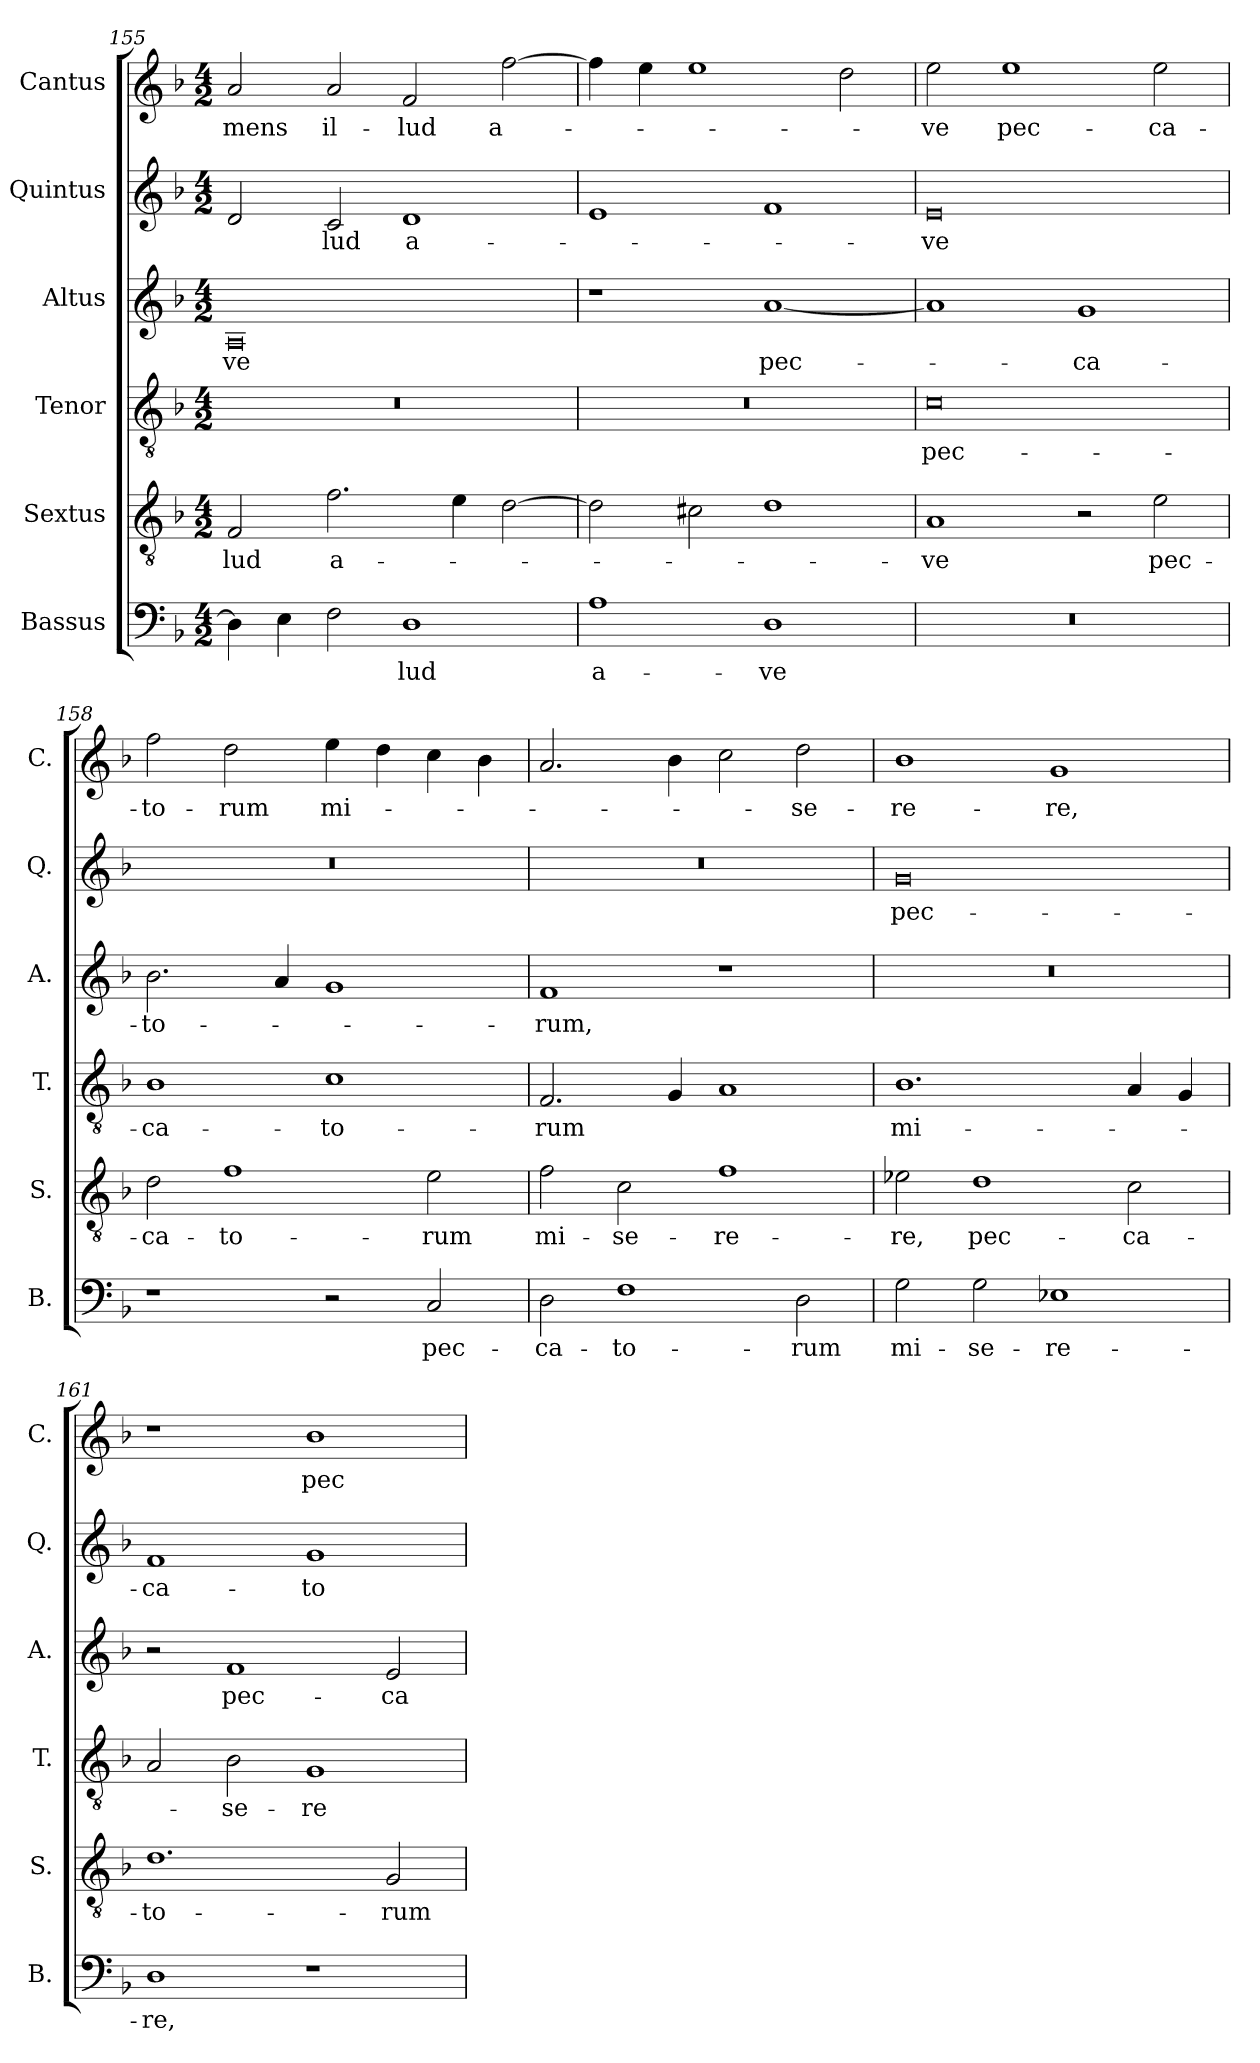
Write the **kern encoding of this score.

**kern	**text	**kern	**text	**kern	**text	**kern	**text	**kern	**text	**kern	**text
*part6	*part6	*part5	*part5	*part4	*part4	*part3	*part3	*part2	*part2	*part1	*part1
*staff6	*staff6	*staff5	*staff5	*staff4	*staff4	*staff3	*staff3	*staff2	*staff2	*staff1	*staff1
*I"Bassus	*	*I"Sextus	*	*I"Tenor	*	*I"Altus	*	*I"Quintus	*	*I"Cantus	*
*I'B.	*	*I'S.	*	*I'T.	*	*I'A.	*	*I'Q.	*	*I'C.	*
*clefF4	*	*clefGv2	*	*clefGv2	*	*clefG2	*	*clefG2	*	*clefG2	*
*k[b-]	*	*k[b-]	*	*k[b-]	*	*k[b-]	*	*k[b-]	*	*k[b-]	*
*M4/2	*	*M4/2	*	*M4/2	*	*M4/2	*	*M4/2	*	*M4/2	*
=155	=155	=155	=155	=155	=155	=155	=155	=155	=155	=155	=155
!	!	!	!LO:LY:b	!	!	!	!LO:LY:b	!	!	!	!LO:LY:b
4D\]	.	2F/	-lud	0r	.	0A	-ve	2d/	.	2a/	-mens
4E\	.	.	.	.	.	.	.	.	.	.	.
!	!	!	!LO:LY:b	!	!	!	!	!	!LO:LY:b	!	!LO:LY:b
2F\	.	2.f\	a-	.	.	.	.	2c/	-lud	2a/	il-
!	!LO:LY:b	!	!	!	!	!	!	!	!LO:LY:b	!	!LO:LY:b
1D	-lud	.	.	.	.	.	.	1d	a-	2f/	-lud
.	.	4e\	.	.	.	.	.	.	.	.	.
!	!	!	!	!	!	!	!	!	!	!	!LO:LY:b
.	.	[2d\	.	.	.	.	.	.	.	[2ff\	a-
=156	=156	=156	=156	=156	=156	=156	=156	=156	=156	=156	=156
!	!LO:LY:b	!	!	!	!	!	!	!	!	!	!
1A	a-	2d\]	.	0r	.	1r	.	1e	.	4ff\]	.
.	.	.	.	.	.	.	.	.	.	4ee\	.
.	.	2c#X\	.	.	.	.	.	.	.	1ee	.
!	!LO:LY:b	!	!	!	!	!	!LO:LY:b	!	!	!	!
1D	-ve	1d	.	.	.	[1a	pec-	1f	.	.	.
.	.	.	.	.	.	.	.	.	.	2dd\	.
=157	=157	=157	=157	=157	=157	=157	=157	=157	=157	=157	=157
!	!	!	!LO:LY:b	!	!LO:LY:b	!	!	!	!LO:LY:b	!	!LO:LY:b
0r	.	1A	-ve	0c	pec-	1a]	.	0e	-ve	2ee\	-ve
!	!	!	!	!	!	!	!	!	!	!	!LO:LY:b
.	.	.	.	.	.	.	.	.	.	1ee	pec-
!	!	!	!	!	!	!	!LO:LY:b	!	!	!	!
.	.	2r	.	.	.	1g	-ca-	.	.	.	.
!	!	!	!LO:LY:b	!	!	!	!	!	!	!	!LO:LY:b
.	.	2e\	pec-	.	.	.	.	.	.	2ee\	-ca-
=158	=158	=158	=158	=158	=158	=158	=158	=158	=158	=158	=158
!	!	!	!LO:LY:b	!	!LO:LY:b	!	!LO:LY:b	!	!	!	!LO:LY:b
1r	.	2d\	-ca-	1B-	-ca-	2.b-\	-to-	0r	.	2ff\	-to-
!	!	!	!LO:LY:b	!	!	!	!	!	!	!	!LO:LY:b
.	.	1f	-to-	.	.	.	.	.	.	2dd\	-rum
.	.	.	.	.	.	4a/	.	.	.	.	.
!	!	!	!	!	!LO:LY:b	!	!	!	!	!	!LO:LY:b
2r	.	.	.	1c	-to-	1g	.	.	.	4ee\	mi-
.	.	.	.	.	.	.	.	.	.	4dd\	.
!	!LO:LY:b	!	!LO:LY:b	!	!	!	!	!	!	!	!
2C/	pec-	2e\	-rum	.	.	.	.	.	.	4cc\	.
.	.	.	.	.	.	.	.	.	.	4b-\	.
=159	=159	=159	=159	=159	=159	=159	=159	=159	=159	=159	=159
!	!LO:LY:b	!	!LO:LY:b	!	!LO:LY:b	!	!LO:LY:b	!	!	!	!
2D\	-ca-	2f\	mi-	2.F/	-rum	1f	-rum,	0r	.	2.a/	.
!	!LO:LY:b	!	!LO:LY:b	!	!	!	!	!	!	!	!
1F	-to-	2c\	-se-	.	.	.	.	.	.	.	.
.	.	.	.	4G/	.	.	.	.	.	4b-\	.
!	!	!	!LO:LY:b	!	!	!	!	!	!	!	!
.	.	1f	-re-	1A	.	1r	.	.	.	2cc\	.
!	!LO:LY:b	!	!	!	!	!	!	!	!	!	!LO:LY:b
2D\	-rum	.	.	.	.	.	.	.	.	2dd\	-se-
=160	=160	=160	=160	=160	=160	=160	=160	=160	=160	=160	=160
!	!LO:LY:b	!	!LO:LY:b	!	!LO:LY:b	!	!	!	!LO:LY:b	!	!LO:LY:b
2G\	mi-	2e-X\	-re,	1.B-	mi-	0r	.	0g	pec-	1b-	-re-
!	!LO:LY:b	!	!LO:LY:b	!	!	!	!	!	!	!	!
2G\	-se-	1d	pec-	.	.	.	.	.	.	.	.
!	!LO:LY:b	!	!	!	!	!	!	!	!	!	!LO:LY:b
1E-X	-re-	.	.	.	.	.	.	.	.	1g	-re,
!	!	!	!LO:LY:b	!	!	!	!	!	!	!	!
.	.	2c\	-ca-	4A/	.	.	.	.	.	.	.
.	.	.	.	4G/	.	.	.	.	.	.	.
!!LO:LB:g=z
=161	=161	=161	=161	=161	=161	=161	=161	=161	=161	=161	=161
!	!LO:LY:b	!	!LO:LY:b	!	!	!	!	!	!LO:LY:b	!	!
1D	-re,	1.d	-to-	2A/	.	2r	.	1f	-ca-	1r	.
!	!	!	!	!	!LO:LY:b	!	!LO:LY:b	!	!	!	!
.	.	.	.	2B-\	-se-	1f	pec-	.	.	.	.
!	!	!	!	!	!LO:LY:b	!	!	!	!LO:LY:b	!	!LO:LY:b
1r	.	.	.	1G	-re-	.	.	1g	-to-	1b-	pec-
!	!	!	!LO:LY:b	!	!	!	!LO:LY:b	!	!	!	!
.	.	2G/	-rum	.	.	2e/	-ca-	.	.	.	.
=	=	=	=	=	=	=	=	=	=	=	=
*-	*-	*-	*-	*-	*-	*-	*-	*-	*-	*-	*-
